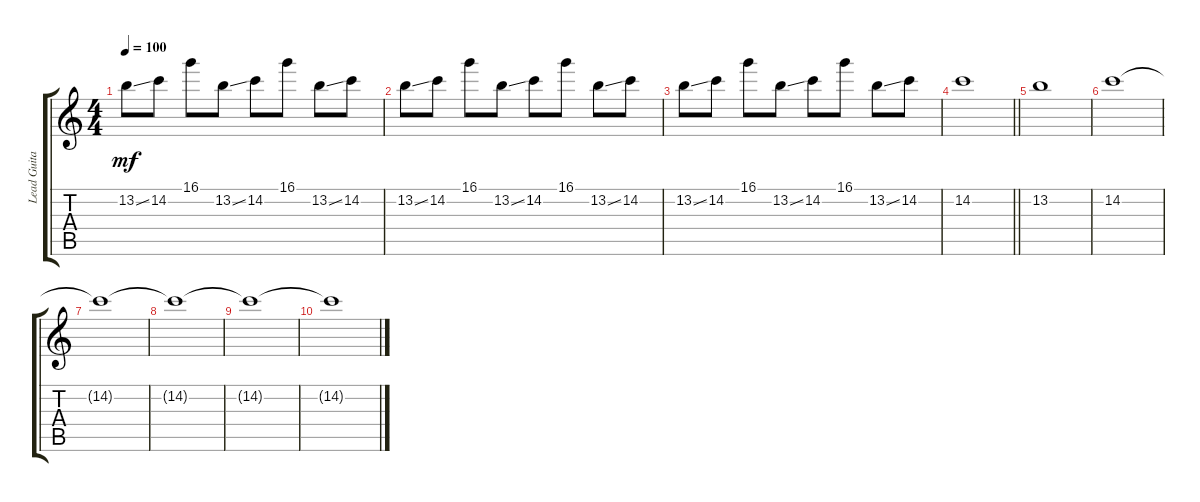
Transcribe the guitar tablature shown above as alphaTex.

\track ("Lead Guitar" "Lead Guita") {instrument distortionguitar}
\staff {score tabs}
\tuning (Eb4 Bb3 Gb3 Db3 Ab2 Eb2) {hide}
\ts (4 4)
\tempo 100
\clef g2
\ks c
13.2{ss}.8{dy mf} 14.2.8 16.1.8 13.2{ss}.8 14.2.8 16.1.8 13.2{ss}.8 14.2.8 |
13.2{ss}.8 14.2.8 16.1.8 13.2{ss}.8 14.2.8 16.1.8 13.2{ss}.8 14.2.8 |
13.2{ss}.8 14.2.8 16.1.8 13.2{ss}.8 14.2.8 16.1.8 13.2{ss}.8 14.2.8 |
\barLineRight lightlight
14.2.1 |
13.2.1 |
14.2.1 |
14.2{t}.1 |
14.2{t}.1 |
14.2{t}.1 |
14.2{t}.1
